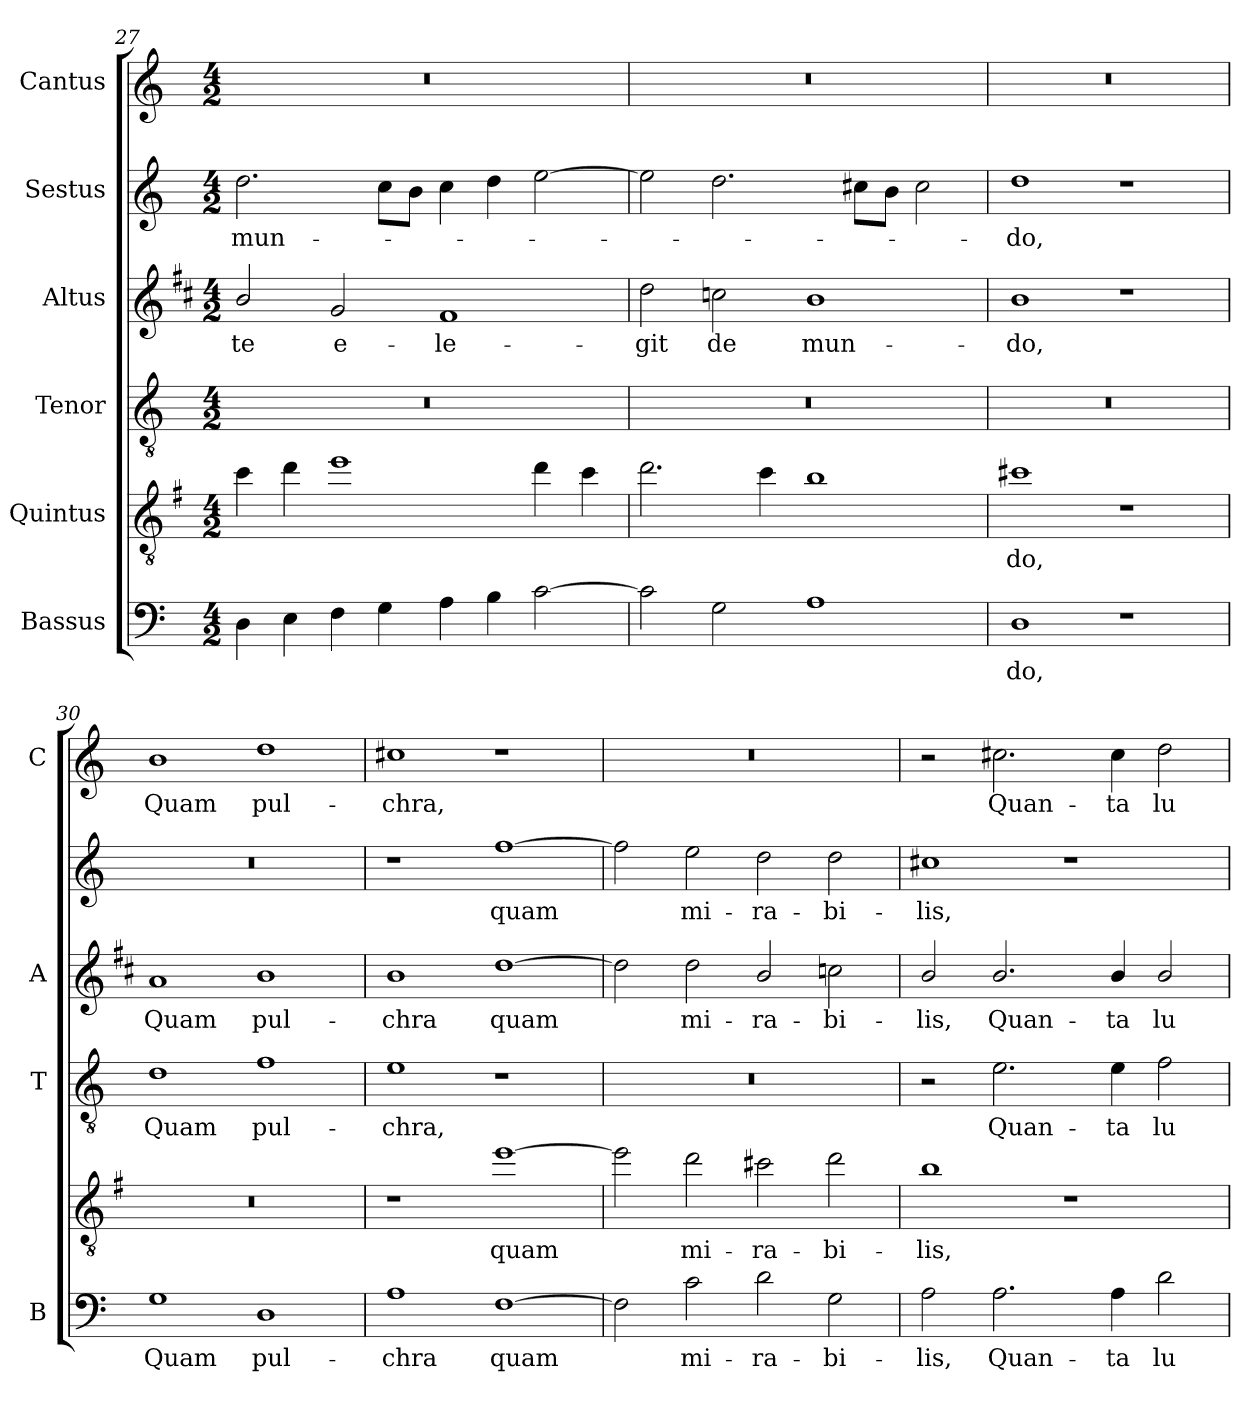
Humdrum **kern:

**kern	**text	**kern	**text	**kern	**text	**kern	**text	**kern	**text	**kern	**text
*part6	*part6	*part5	*part5	*part4	*part4	*part3	*part3	*part2	*part2	*part1	*part1
*staff6	*staff6	*staff5	*staff5	*staff4	*staff4	*staff3	*staff3	*staff2	*staff2	*staff1	*staff1
*I"Bassus	*	*I"Quintus	*	*I"Tenor	*	*I"Altus	*	*I"Sestus	*	*I"Cantus	*
*I'B	*	*	*	*I'T	*	*I'A	*	*	*	*I'C	*
*clefF4	*	*clefGv2	*	*clefGv2	*	*clefG2	*	*clefG2	*	*clefG2	*
*	*	*ITrd4c7	*	*	*	*ITrd1c2	*	*	*	*	*
*k[]	*	*k[]	*	*k[]	*	*k[]	*	*k[]	*	*k[]	*
*C:	*	*C:	*	*C:	*	*C:	*	*C:	*	*C:	*
*M4/2	*	*M4/2	*	*M4/2	*	*M4/2	*	*M4/2	*	*M4/2	*
=27	=27	=27	=27	=27	=27	=27	=27	=27	=27	=27	=27
!	!	!	!	!	!	!	!LO:LY:b	!	!LO:LY:b	!	!
4D\	.	4f\	.	0r	.	2a/	te	2.dd\	mun-	0r	.
4E\	.	4g\	.	.	.	.	.	.	.	.	.
!	!	!	!	!	!	!	!LO:LY:b	!	!	!	!
4F\	.	1a	.	.	.	2f/	e-	.	.	.	.
4G\	.	.	.	.	.	.	.	8cc\L	.	.	.
.	.	.	.	.	.	.	.	8b\J	.	.	.
!	!	!	!	!	!	!	!LO:LY:b	!	!	!	!
4A\	.	.	.	.	.	1e	-le-	4cc\	.	.	.
4B\	.	.	.	.	.	.	.	4dd\	.	.	.
[2c\	.	4g\	.	.	.	.	.	[2ee\	.	.	.
.	.	4f\	.	.	.	.	.	.	.	.	.
=28	=28	=28	=28	=28	=28	=28	=28	=28	=28	=28	=28
!	!	!	!	!	!	!	!LO:LY:b	!	!	!	!
2c\]	.	2.g\	.	0r	.	2cc\	-git	2ee\]	.	0r	.
!	!	!	!	!	!	!	!LO:LY:b	!	!	!	!
2G\	.	.	.	.	.	2b-X\	de	2.dd\	.	.	.
.	.	4f\	.	.	.	.	.	.	.	.	.
!	!	!	!	!	!	!	!LO:LY:b	!	!	!	!
1A	.	1e	.	.	.	1a	mun-	.	.	.	.
.	.	.	.	.	.	.	.	8cc#X\L	.	.	.
.	.	.	.	.	.	.	.	8b\J	.	.	.
.	.	.	.	.	.	.	.	2cc#\	.	.	.
!!LO:PB:g=z
=29	=29	=29	=29	=29	=29	=29	=29	=29	=29	=29	=29
!	!LO:LY:b	!	!LO:LY:b	!	!	!	!LO:LY:b	!	!LO:LY:b	!	!
1D	-do,	1f#X	-do,	0r	.	1a	-do,	1dd	-do,	0r	.
1r	.	1r	.	.	.	1r	.	1r	.	.	.
=30	=30	=30	=30	=30	=30	=30	=30	=30	=30	=30	=30
!	!LO:LY:b	!	!	!	!LO:LY:b	!	!LO:LY:b	!	!	!	!LO:LY:b
1G	Quam	0r	.	1d	Quam	1g	Quam	0r	.	1b	Quam
!	!LO:LY:b	!	!	!	!LO:LY:b	!	!LO:LY:b	!	!	!	!LO:LY:b
1D	pul-	.	.	1f	pul-	1a	pul-	.	.	1dd	pul-
=31	=31	=31	=31	=31	=31	=31	=31	=31	=31	=31	=31
!	!LO:LY:b	!	!	!	!LO:LY:b	!	!LO:LY:b	!	!	!	!LO:LY:b
1A	-chra	1r	.	1e	-chra,	1a	-chra	1r	.	1cc#X	-chra,
!	!LO:LY:b	!	!LO:LY:b	!	!	!	!LO:LY:b	!	!LO:LY:b	!	!
[1F	quam	[1a	quam	1r	.	[1cc	quam	[1ff	quam	1r	.
=32	=32	=32	=32	=32	=32	=32	=32	=32	=32	=32	=32
2F\]	.	2a\]	.	0r	.	2cc\]	.	2ff\]	.	0r	.
!	!LO:LY:b	!	!LO:LY:b	!	!	!	!LO:LY:b	!	!LO:LY:b	!	!
2c\	mi-	2g\	mi-	.	.	2cc\	mi-	2ee\	mi-	.	.
!	!LO:LY:b	!	!LO:LY:b	!	!	!	!LO:LY:b	!	!LO:LY:b	!	!
2d\	-ra-	2f#X\	-ra-	.	.	2a/	-ra-	2dd\	-ra-	.	.
!	!LO:LY:b	!	!LO:LY:b	!	!	!	!LO:LY:b	!	!LO:LY:b	!	!
2G\	-bi-	2g\	-bi-	.	.	2b-X\	-bi-	2dd\	-bi-	.	.
=33	=33	=33	=33	=33	=33	=33	=33	=33	=33	=33	=33
!	!LO:LY:b	!	!LO:LY:b	!	!	!	!LO:LY:b	!	!LO:LY:b	!	!
2A\	-lis,	1e	-lis,	2r	.	2a/	-lis,	1cc#X	-lis,	2r	.
!	!LO:LY:b	!	!	!	!LO:LY:b	!	!LO:LY:b	!	!	!	!LO:LY:b
2.A\	Quan-	.	.	2.e\	Quan-	2.a/	Quan-	.	.	2.cc#X\	Quan-
.	.	1r	.	.	.	.	.	1r	.	.	.
!	!LO:LY:b	!	!	!	!LO:LY:b	!	!LO:LY:b	!	!	!	!LO:LY:b
4A\	-ta	.	.	4e\	-ta	4a/	-ta	.	.	4cc#\	-ta
!	!LO:LY:b	!	!	!	!LO:LY:b	!	!LO:LY:b	!	!	!	!LO:LY:b
2d\	lu-	.	.	2f\	lu-	2a/	lu-	.	.	2dd\	lu-
=	=	=	=	=	=	=	=	=	=	=	=
*-	*-	*-	*-	*-	*-	*-	*-	*-	*-	*-	*-
